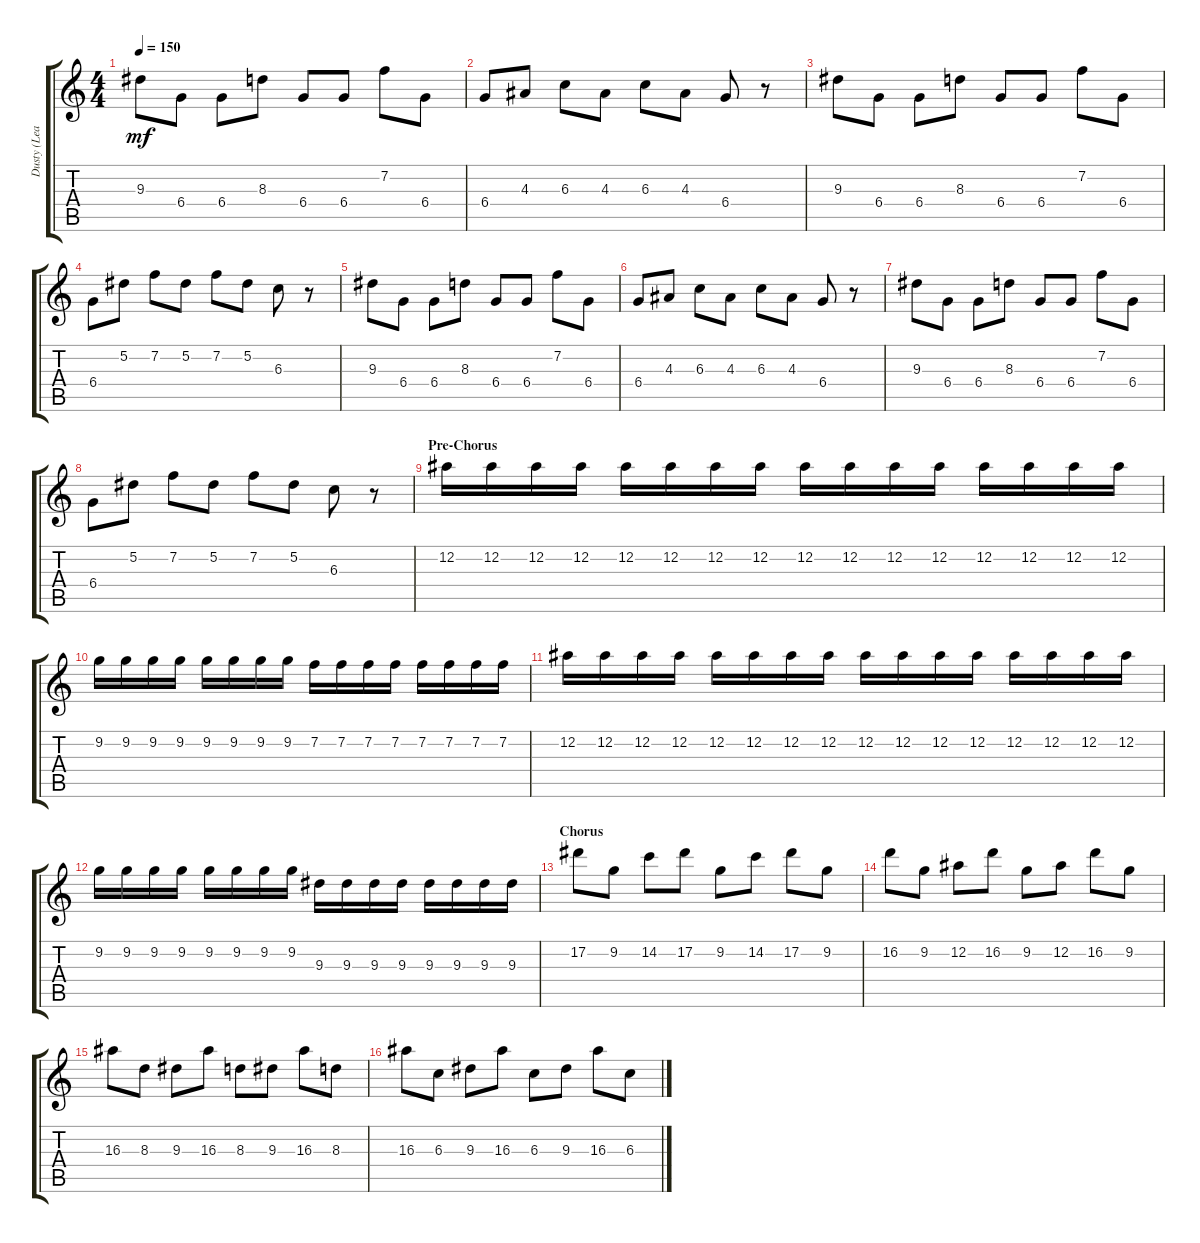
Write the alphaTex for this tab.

\track ("Dusty (Lead)" "Dusty (Lea") {instrument distortionguitar}
\staff {score tabs}
\tuning (Eb4 Bb3 Gb3 Db3 Ab2 Db2) {hide}
\ts (4 4)
\tempo 150
\clef g2
\ks c
9.3.8{dy mf} 6.4.8 6.4.8 8.3.8 6.4.8 6.4.8 7.2.8 6.4.8 |
6.4.8 4.3.8 6.3.8 4.3.8 6.3.8 4.3.8 6.4.8 r.8 |
9.3.8 6.4.8 6.4.8 8.3.8 6.4.8 6.4.8 7.2.8 6.4.8 |
6.4.8 5.2.8 7.2.8 5.2.8 7.2.8 5.2.8 6.3.8 r.8 |
9.3.8 6.4.8 6.4.8 8.3.8 6.4.8 6.4.8 7.2.8 6.4.8 |
6.4.8 4.3.8 6.3.8 4.3.8 6.3.8 4.3.8 6.4.8 r.8 |
9.3.8 6.4.8 6.4.8 8.3.8 6.4.8 6.4.8 7.2.8 6.4.8 |
6.4.8 5.2.8 7.2.8 5.2.8 7.2.8 5.2.8 6.3.8 r.8 |
\section ("" "Pre-Chorus")
12.2.16 12.2.16 12.2.16 12.2.16 12.2.16 12.2.16 12.2.16 12.2.16 12.2.16 12.2.16 12.2.16 12.2.16 12.2.16 12.2.16 12.2.16 12.2.16 |
9.2.16 9.2.16 9.2.16 9.2.16 9.2.16 9.2.16 9.2.16 9.2.16 7.2.16 7.2.16 7.2.16 7.2.16 7.2.16 7.2.16 7.2.16 7.2.16 |
12.2.16 12.2.16 12.2.16 12.2.16 12.2.16 12.2.16 12.2.16 12.2.16 12.2.16 12.2.16 12.2.16 12.2.16 12.2.16 12.2.16 12.2.16 12.2.16 |
9.2.16 9.2.16 9.2.16 9.2.16 9.2.16 9.2.16 9.2.16 9.2.16 9.3.16 9.3.16 9.3.16 9.3.16 9.3.16 9.3.16 9.3.16 9.3.16 |
\section ("" "Chorus")
17.2.8 9.2.8 14.2.8 17.2.8 9.2.8 14.2.8 17.2.8 9.2.8 |
16.2.8 9.2.8 12.2.8 16.2.8 9.2.8 12.2.8 16.2.8 9.2.8 |
16.3.8 8.3.8 9.3.8 16.3.8 8.3.8 9.3.8 16.3.8 8.3.8 |
16.3.8 6.3.8 9.3.8 16.3.8 6.3.8 9.3.8 16.3.8 6.3.8
